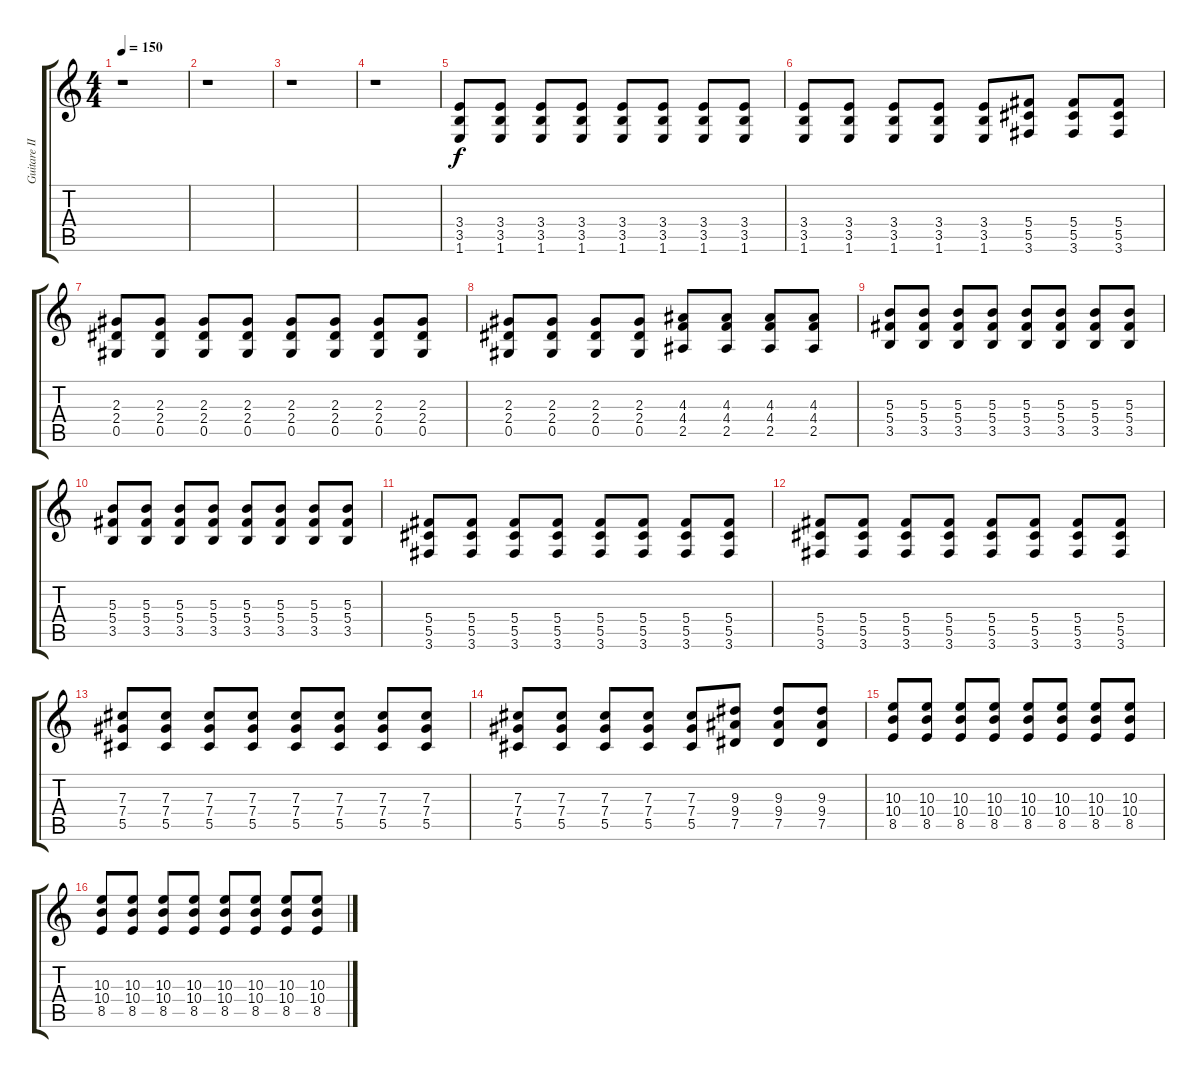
\track ("Guitare II" "Guitare II") {instrument distortionguitar}
\staff {score tabs}
\tuning (Eb4 Bb3 Gb3 Db3 Ab2 Eb2) {hide}
\ts (4 4)
\tempo 150
\clef g2
\ks c
r.1{dy f} |
r.1 |
r.1 |
r.1 |
(3.4 3.5 1.6).8 (3.4 3.5 1.6).8 (3.4 3.5 1.6).8 (3.4 3.5 1.6).8 (3.4 3.5 1.6).8 (3.4 3.5 1.6).8 (3.4 3.5 1.6).8 (3.4 3.5 1.6).8 |
(3.4 3.5 1.6).8 (3.4 3.5 1.6).8 (3.4 3.5 1.6).8 (3.4 3.5 1.6).8 (3.4 3.5 1.6).8 (5.4 5.5 3.6).8 (5.4 5.5 3.6).8 (5.4 5.5 3.6).8 |
(2.3 2.4 0.5).8 (2.3 2.4 0.5).8 (2.3 2.4 0.5).8 (2.3 2.4 0.5).8 (2.3 2.4 0.5).8 (2.3 2.4 0.5).8 (2.3 2.4 0.5).8 (2.3 2.4 0.5).8 |
(2.3 2.4 0.5).8 (2.3 2.4 0.5).8 (2.3 2.4 0.5).8 (2.3 2.4 0.5).8 (4.3 4.4 2.5).8 (4.3 4.4 2.5).8 (4.3 4.4 2.5).8 (4.3 4.4 2.5).8 |
(5.3 5.4 3.5).8 (5.3 5.4 3.5).8 (5.3 5.4 3.5).8 (5.3 5.4 3.5).8 (5.3 5.4 3.5).8 (5.3 5.4 3.5).8 (5.3 5.4 3.5).8 (5.3 5.4 3.5).8 |
(5.3 5.4 3.5).8 (5.3 5.4 3.5).8 (5.3 5.4 3.5).8 (5.3 5.4 3.5).8 (5.3 5.4 3.5).8 (5.3 5.4 3.5).8 (5.3 5.4 3.5).8 (5.3 5.4 3.5).8 |
(5.4 5.5 3.6).8 (5.4 5.5 3.6).8 (5.4 5.5 3.6).8 (5.4 5.5 3.6).8 (5.4 5.5 3.6).8 (5.4 5.5 3.6).8 (5.4 5.5 3.6).8 (5.4 5.5 3.6).8 |
(5.4 5.5 3.6).8 (5.4 5.5 3.6).8 (5.4 5.5 3.6).8 (5.4 5.5 3.6).8 (5.4 5.5 3.6).8 (5.4 5.5 3.6).8 (5.4 5.5 3.6).8 (5.4 5.5 3.6).8 |
(7.3 7.4 5.5).8 (7.3 7.4 5.5).8 (7.3 7.4 5.5).8 (7.3 7.4 5.5).8 (7.3 7.4 5.5).8 (7.3 7.4 5.5).8 (7.3 7.4 5.5).8 (7.3 7.4 5.5).8 |
(7.3 7.4 5.5).8 (7.3 7.4 5.5).8 (7.3 7.4 5.5).8 (7.3 7.4 5.5).8 (7.3 7.4 5.5).8 (9.3 9.4 7.5).8 (9.3 9.4 7.5).8 (9.3 9.4 7.5).8 |
(10.3 10.4 8.5).8 (10.3 10.4 8.5).8 (10.3 10.4 8.5).8 (10.3 10.4 8.5).8 (10.3 10.4 8.5).8 (10.3 10.4 8.5).8 (10.3 10.4 8.5).8 (10.3 10.4 8.5).8 |
(10.3 10.4 8.5).8 (10.3 10.4 8.5).8 (10.3 10.4 8.5).8 (10.3 10.4 8.5).8 (10.3 10.4 8.5).8 (10.3 10.4 8.5).8 (10.3 10.4 8.5).8 (10.3 10.4 8.5).8
